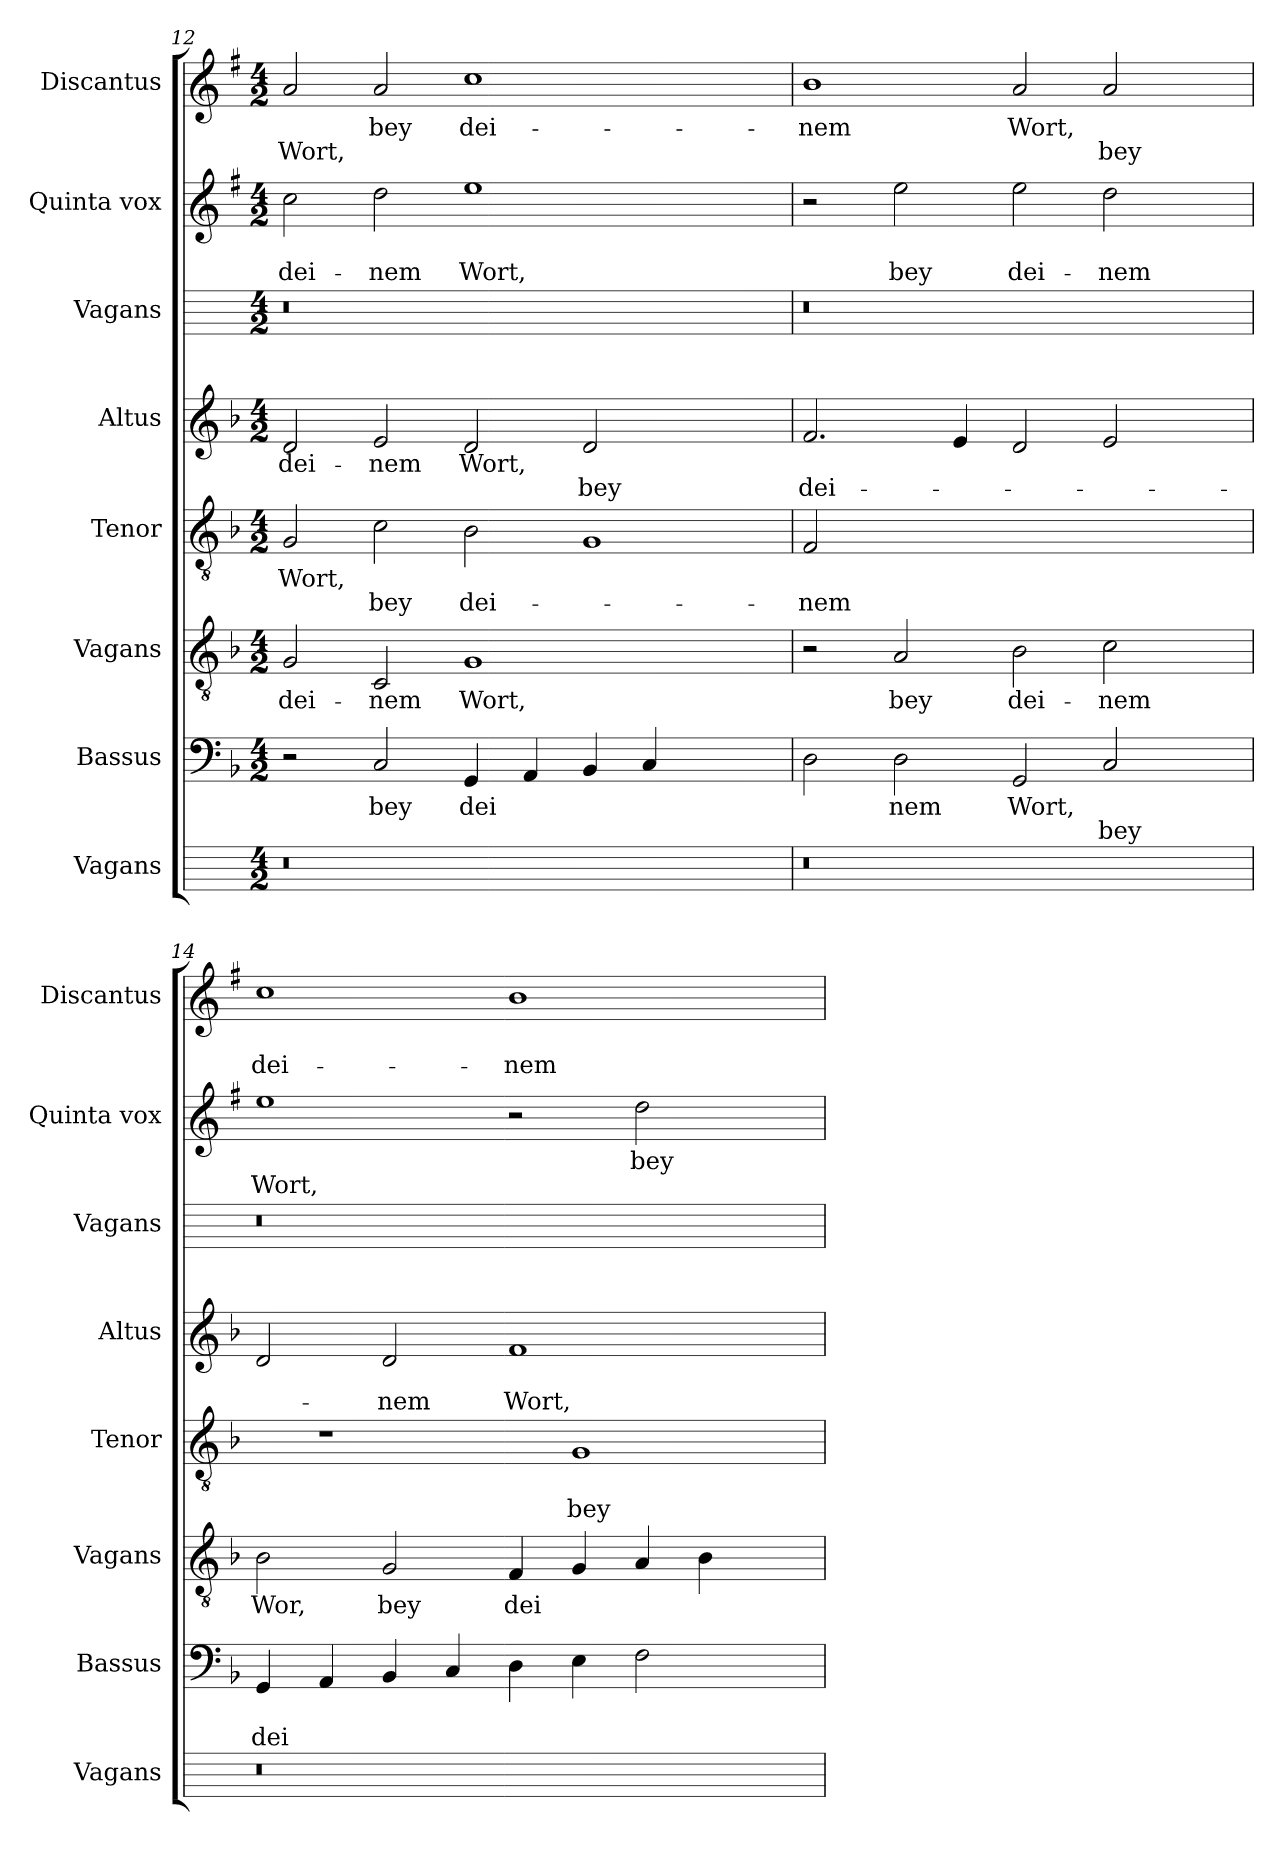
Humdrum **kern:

**kern	**kern	**text	**text	**kern	**text	**kern	**text	**text	**kern	**text	**text	**kern	**kern	**text	**text	**kern	**text	**text
*part8	*part7	*part7	*part7	*part6	*part6	*part5	*part5	*part5	*part4	*part4	*part4	*part3	*part2	*part2	*part2	*part1	*part1	*part1
*staff8	*staff7	*staff7	*staff7	*staff6	*staff6	*staff5	*staff5	*staff5	*staff4	*staff4	*staff4	*staff3	*staff2	*staff2	*staff2	*staff1	*staff1	*staff1
*I"Vagans	*I"Bassus	*	*	*I"Vagans	*	*I"Tenor	*	*	*I"Altus	*	*	*I"Vagans	*I"Quinta vox	*	*	*I"Discantus	*	*
*I'Vagans	*I'Bassus	*	*	*I'Vagans	*	*I'Tenor	*	*	*I'Altus	*	*	*I'Vagans	*I'Quinta vox	*	*	*I'Discantus	*	*
!!LO:LB:g=z
*	*clefF4	*	*	*clefGv2	*	*clefGv2	*	*	*clefG2	*	*	*	*clefG2	*	*	*clefG2	*	*
*	*	*	*	*	*	*	*	*	*	*	*	*ITrd1c2	*ITrd1c2	*	*	*ITrd1c2	*	*
*	*k[b-]	*	*	*k[b-]	*	*k[b-]	*	*	*k[b-]	*	*	*	*k[b-]	*	*	*k[b-]	*	*
*	*F:	*	*	*F:	*	*F:	*	*	*F:	*	*	*	*F:	*	*	*F:	*	*
*M4/2	*M4/2	*	*	*M4/2	*	*M4/2	*	*	*M4/2	*	*	*M4/2	*M4/2	*	*	*M4/2	*	*
=12	=12	=12	=12	=12	=12	=12	=12	=12	=12	=12	=12	=12	=12	=12	=12	=12	=12	=12
!	!	!	!	!	!LO:LY:b	!	!LO:LY:b	!	!	!LO:LY:b	!	!	!	!	!LO:LY:b	!	!	!LO:LY:b
*	*	*	*	*^	*	*	*	*	*	*	*	*	*^	*	*	*^	*	*
0r	2r	.	.	2G	0ryy	dei-	2G	Wort,	.	2d	dei-	.	0r	2b-	0ryy	.	dei-	2g	0ryy	.	Wort,
!	!	!LO:LY:b	!	!	!	!LO:LY:b	!	!	!LO:LY:b	!	!LO:LY:b	!	!	!	!	!	!LO:LY:b	!	!	!LO:LY:b	!
.	2C	bey	.	2C	.	-nem	2c	.	bey	2e	-nem	.	.	2cc	.	.	-nem	2g	.	bey	.
!	!	!LO:LY:b	!	!	!	!LO:LY:b	!	!	!LO:LY:b	!	!LO:LY:b	!	!	!	!	!	!LO:LY:b	!	!	!LO:LY:b	!
.	4GG	dei	.	1G	.	Wort,	2B-	.	dei-	2d	Wort,	.	.	1dd	.	.	Wort,	1b-	.	dei-	.
.	4AA	.	.	.	.	.	.	.	.	.	.	.	.	.	.	.	.	.	.	.	.
!	!	!	!	!	!	!	!	!	!	!	!	!LO:LY:b	!	!	!	!	!	!	!	!	!
.	4BB-	.	.	.	.	.	1G	.	.	2d	.	bey	.	.	.	.	.	.	.	.	.
.	4C	.	.	.	.	.	.	.	.	.	.	.	.	.	.	.	.	.	.	.	.
2ryy	2ryy	.	.	2ryy	2ryy	.	.	.	.	2ryy	.	.	2ryy	2ryy	2ryy	.	.	2ryy	2ryy	.	.
=13	=13	=13	=13	=13	=13	=13	=13	=13	=13	=13	=13	=13	=13	=13	=13	=13	=13	=13	=13	=13	=13
!	!	!	!	!	!	!	!	!	!LO:LY:b	!	!	!LO:LY:b	!	!	!	!	!	!	!	!LO:LY:b	!
0r	2D	.	.	2r	0ryy	.	2F	.	-nem	2.f	.	dei-	0r	2r	0ryy	.	.	1a	0ryy	-nem	.
!	!	!LO:LY:b	!	!	!	!LO:LY:b	!	!	!LO:LY:b	!	!	!	!	!	!	!	!LO:LY:b	!	!	!	!
.	2D	nem	.	2A	.	bey	[1Gyy	.	Wort,	.	.	.	.	2dd	.	.	bey	.	.	.	.
.	.	.	.	.	.	.	.	.	.	4e	.	.	.	.	.	.	.	.	.	.	.
!	!	!LO:LY:b	!	!	!	!LO:LY:b	!	!	!	!	!	!	!	!	!	!	!LO:LY:b	!	!	!LO:LY:b	!
.	2GG	Wort,	.	2B-	.	dei-	.	.	.	2d	.	.	.	2dd	.	.	dei-	2g	.	Wort,	.
!	!	!	!LO:LY:b	!	!	!LO:LY:b	!	!	!	!	!	!	!	!	!	!	!LO:LY:b	!	!	!	!LO:LY:b
.	2C	.	bey	2c	.	-nem	2.Gyy_	.	.	2e	.	.	.	2cc	.	.	-nem	2g	.	.	bey
4ryy	4ryy	.	.	4ryy	4ryy	.	.	.	.	4ryy	.	.	4ryy	4ryy	4ryy	.	.	4ryy	4ryy	.	.
=14	=14	=14	=14	=14	=14	=14	=14	=14	=14	=14	=14	=14	=14	=14	=14	=14	=14	=14	=14	=14	=14
!	!	!	!LO:LY:b	!	!	!LO:LY:b	!	!	!	!	!	!	!	!	!	!	!LO:LY:b	!	!	!	!LO:LY:b
0r	4GG	.	dei	2B-	0ryy	Wor,	4Gyy]	.	.	2d	.	.	0r	1dd	0ryy	.	Wort,	1b-	0ryy	.	dei-
.	4AA	.	.	.	.	.	1r	.	.	.	.	.	.	.	.	.	.	.	.	.	.
!	!	!	!	!	!	!LO:LY:b	!	!	!	!	!	!LO:LY:b	!	!	!	!	!	!	!	!	!
.	4BB-	.	.	2G	.	bey	.	.	.	2d	.	-nem	.	.	.	.	.	.	.	.	.
.	4C	.	.	.	.	.	.	.	.	.	.	.	.	.	.	.	.	.	.	.	.
!	!	!	!	!	!	!LO:LY:b	!	!	!	!	!	!LO:LY:b	!	!	!	!	!	!	!	!	!LO:LY:b
.	4D	.	.	4F	.	dei	.	.	.	1f	.	Wort,	.	2r	.	.	.	1a	.	.	-nem
!	!	!	!	!	!	!	!	!	!LO:LY:b	!	!	!	!	!	!	!	!	!	!	!	!
.	4E	.	.	4G	.	.	1G	.	bey	.	.	.	.	.	.	.	.	.	.	.	.
!	!	!	!	!	!	!	!	!	!	!	!	!	!	!	!	!LO:LY:b	!	!	!	!	!
.	2F	.	.	4A	.	.	.	.	.	.	.	.	.	2cc	.	bey	.	.	.	.	.
.	.	.	.	4B-	.	.	.	.	.	.	.	.	.	.	.	.	.	.	.	.	.
4ryy	4ryy	.	.	4ryy	4ryy	.	.	.	.	4ryy	.	.	4ryy	4ryy	4ryy	.	.	4ryy	4ryy	.	.
*	*	*	*	*	*	*	*	*	*	*	*	*	*	*v	*v	*	*	*	*	*	*
*	*	*	*	*v	*v	*	*	*	*	*	*	*	*	*	*	*	*v	*v	*	*
=	=	=	=	=	=	=	=	=	=	=	=	=	=	=	=	=	=	=
*-	*-	*-	*-	*-	*-	*-	*-	*-	*-	*-	*-	*-	*-	*-	*-	*-	*-	*-
